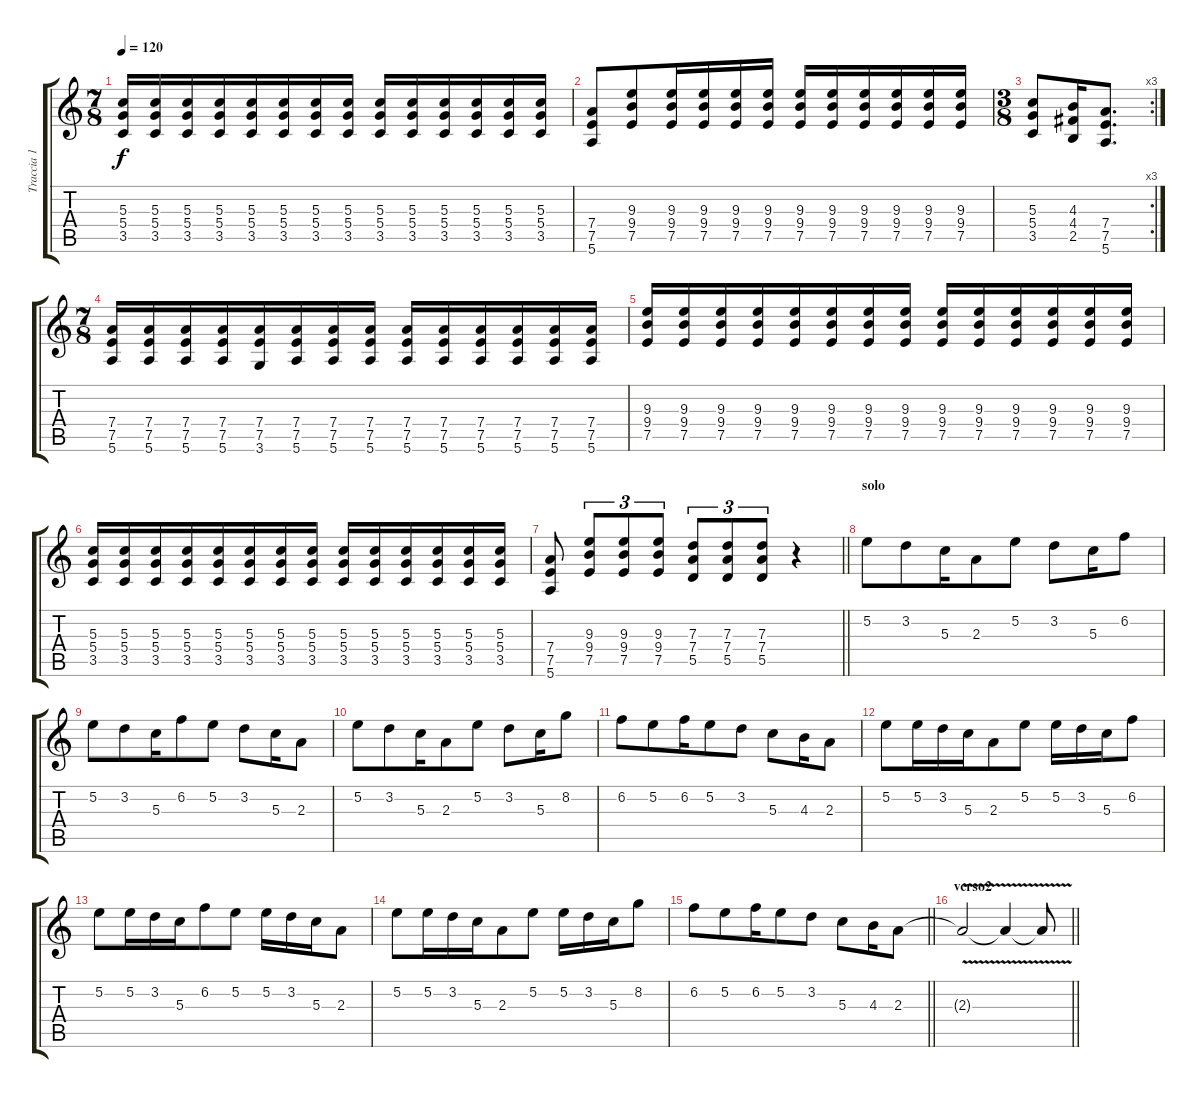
\track ("Traccia 1" "Traccia 1") {instrument distortionguitar}
\staff {score tabs}
\tuning (E4 B3 G3 D3 A2 E2) {hide}
\ts (7 8)
\tempo 120
\clef g2
\ks c
(5.3 5.4 3.5).16{dy f} (5.3 5.4 3.5).16 (5.3 5.4 3.5).16 (5.3 5.4 3.5).16 (5.3 5.4 3.5).16 (5.3 5.4 3.5).16 (5.3 5.4 3.5).16 (5.3 5.4 3.5).16 (5.3 5.4 3.5).16 (5.3 5.4 3.5).16 (5.3 5.4 3.5).16 (5.3 5.4 3.5).16 (5.3 5.4 3.5).16 (5.3 5.4 3.5).16 |
(7.4 7.5 5.6).8 (9.3 9.4 7.5).8 (9.3 9.4 7.5).16 (9.3 9.4 7.5).16 (9.3 9.4 7.5).16 (9.3 9.4 7.5).16 (9.3 9.4 7.5).16 (9.3 9.4 7.5).16 (9.3 9.4 7.5).16 (9.3 9.4 7.5).16 (9.3 9.4 7.5).16 (9.3 9.4 7.5).16 |
\rc 3
\ts (3 8)
(5.3 5.4 3.5).8 (4.3 4.4 2.5).16 (7.4 7.5 5.6).8{d} |
\ts (7 8)
(7.4 7.5 5.6).16 (7.4 7.5 5.6).16 (7.4 7.5 5.6).16 (7.4 7.5 5.6).16 (7.4 7.5 3.6).16 (7.4 7.5 5.6).16 (7.4 7.5 5.6).16 (7.4 7.5 5.6).16 (7.4 7.5 5.6).16 (7.4 7.5 5.6).16 (7.4 7.5 5.6).16 (7.4 7.5 5.6).16 (7.4 7.5 5.6).16 (7.4 7.5 5.6).16 |
(9.3 9.4 7.5).16 (9.3 9.4 7.5).16 (9.3 9.4 7.5).16 (9.3 9.4 7.5).16 (9.3 9.4 7.5).16 (9.3 9.4 7.5).16 (9.3 9.4 7.5).16 (9.3 9.4 7.5).16 (9.3 9.4 7.5).16 (9.3 9.4 7.5).16 (9.3 9.4 7.5).16 (9.3 9.4 7.5).16 (9.3 9.4 7.5).16 (9.3 9.4 7.5).16 |
(5.3 5.4 3.5).16 (5.3 5.4 3.5).16 (5.3 5.4 3.5).16 (5.3 5.4 3.5).16 (5.3 5.4 3.5).16 (5.3 5.4 3.5).16 (5.3 5.4 3.5).16 (5.3 5.4 3.5).16 (5.3 5.4 3.5).16 (5.3 5.4 3.5).16 (5.3 5.4 3.5).16 (5.3 5.4 3.5).16 (5.3 5.4 3.5).16 (5.3 5.4 3.5).16 |
\barLineRight lightlight
(7.4 7.5 5.6).8 (9.3 9.4 7.5).8{tu (3 2)} (9.3 9.4 7.5).8{tu (3 2)} (9.3 9.4 7.5).8{tu (3 2)} (7.3 7.4 5.5).8{tu (3 2)} (7.3 7.4 5.5).8{tu (3 2)} (7.3 7.4 5.5).8{tu (3 2)} r.4 |
\section ("" "solo")
5.2.8 3.2.8 5.3.16 2.3.8 5.2.8 3.2.8 5.3.16 6.2.8 |
5.2.8 3.2.8 5.3.16 6.2.8 5.2.8 3.2.8 5.3.16 2.3.8 |
5.2.8 3.2.8 5.3.16 2.3.8 5.2.8 3.2.8 5.3.16 8.2.8 |
6.2.8 5.2.8 6.2.16 5.2.8 3.2.8 5.3.8 4.3.16 2.3.8 |
5.2.8 5.2.16 3.2.16 5.3.16 2.3.8 5.2.8 5.2.16 3.2.16 5.3.16 6.2.8 |
5.2.8 5.2.16 3.2.16 5.3.16 6.2.8 5.2.8 5.2.16 3.2.16 5.3.16 2.3.8 |
5.2.8 5.2.16 3.2.16 5.3.16 2.3.8 5.2.8 5.2.16 3.2.16 5.3.16 8.2.8 |
\barLineRight lightlight
6.2.8 5.2.8 6.2.16 5.2.8 3.2.8 5.3.8 4.3.16 2.3.8 |
\section ("" "verso2")
\barLineRight lightlight
2.3{v t}.2 2.3{v t}.4 2.3{v t}.8
